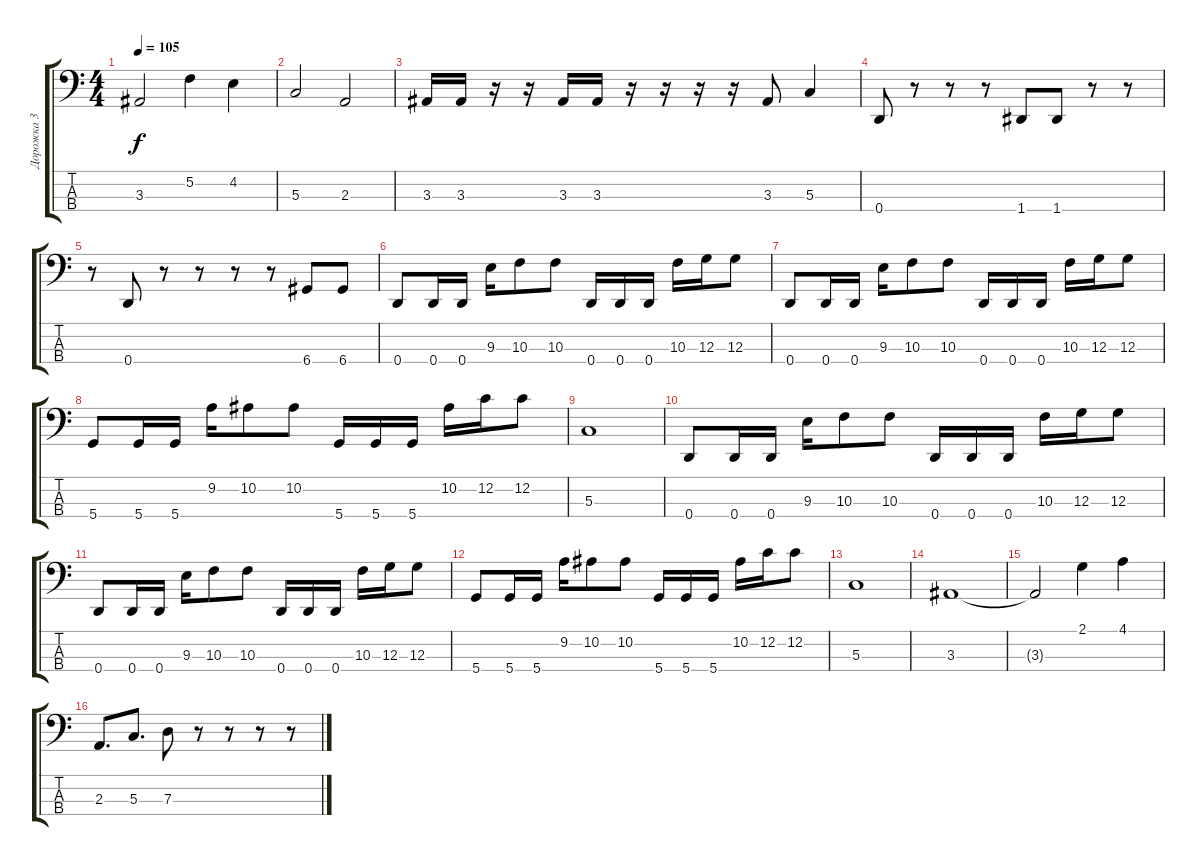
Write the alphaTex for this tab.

\track ("Дорожка 3" "Дорожка 3") {instrument electricbassfinger}
\staff {score tabs}
\tuning (F2 C2 G1 D1) {hide}
\ts (4 4)
\tempo 105
\clef f4
\ks c
3.3.2{dy f} 5.2.4 4.2.4 |
5.3.2 2.3.2 |
3.3.16 3.3.16 r.16 r.16 3.3.16 3.3.16 r.16 r.16 r.16 r.16 3.3.8 5.3.4 |
0.4.8 r.8 r.8 r.8 1.4.8 1.4.8 r.8 r.8 |
r.8 0.4.8 r.8 r.8 r.8 r.8 6.4.8 6.4.8 |
0.4.8 0.4.16 0.4.16 9.3.16 10.3.8 10.3.8 0.4.16 0.4.16 0.4.16 10.3.16 12.3.16 12.3.8 |
0.4.8 0.4.16 0.4.16 9.3.16 10.3.8 10.3.8 0.4.16 0.4.16 0.4.16 10.3.16 12.3.16 12.3.8 |
5.4.8 5.4.16 5.4.16 9.2.16 10.2.8 10.2.8 5.4.16 5.4.16 5.4.16 10.2.16 12.2.16 12.2.8 |
5.3.1 |
0.4.8 0.4.16 0.4.16 9.3.16 10.3.8 10.3.8 0.4.16 0.4.16 0.4.16 10.3.16 12.3.16 12.3.8 |
0.4.8 0.4.16 0.4.16 9.3.16 10.3.8 10.3.8 0.4.16 0.4.16 0.4.16 10.3.16 12.3.16 12.3.8 |
5.4.8 5.4.16 5.4.16 9.2.16 10.2.8 10.2.8 5.4.16 5.4.16 5.4.16 10.2.16 12.2.16 12.2.8 |
5.3.1 |
3.3.1 |
3.3{t}.2 2.1.4 4.1.4 |
2.3.8{d} 5.3.8{d} 7.3.8 r.8 r.8 r.8 r.8
